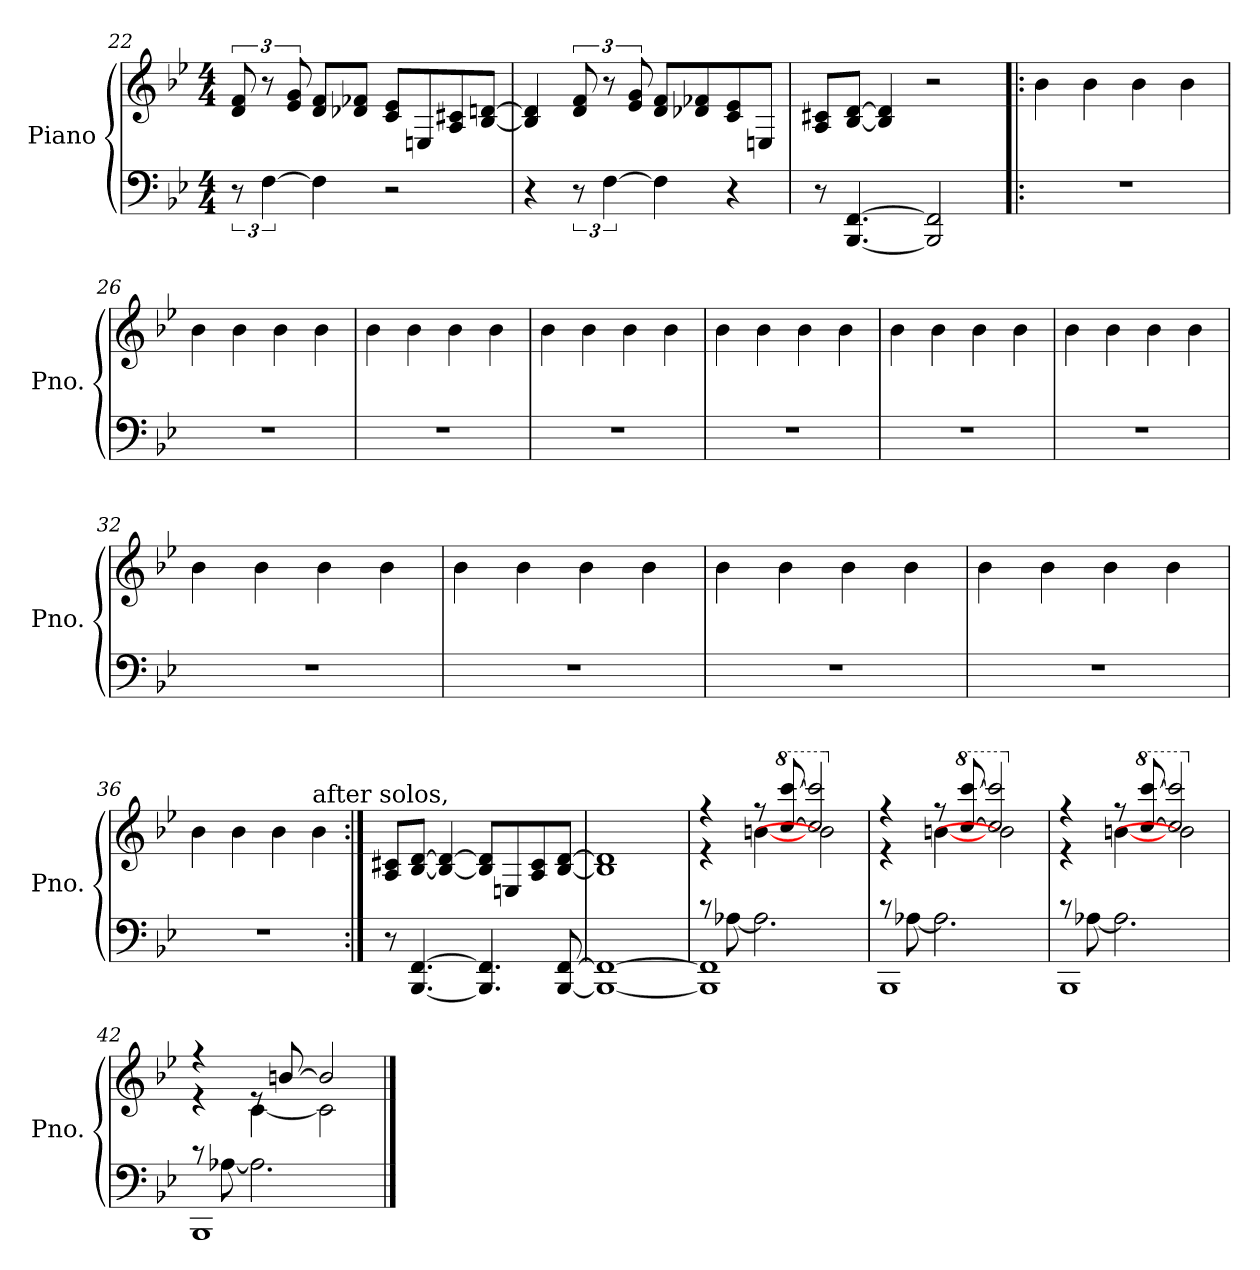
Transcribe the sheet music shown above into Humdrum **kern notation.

**kern	**kern
*part1	*part1
*staff2	*staff1
*I"Piano	*
*I'Pno.	*
*clefF4	*clefG2
*k[b-e-]	*k[b-e-]
*M4/4	*M4/4
=22	=22
12r	12d/ 12f/
[6F\	12r
.	12e-/ 12g/
4F\]	8d/ 8f/L
.	8d-X/ 8f-X/J
2r	8c/ 8e-/L
.	8En/
.	8A/ 8c#X/
.	[8B-/ [8dn/J
=23	=23
4r	4B-/] 4d/]
12r	12d/ 12f/
[6F\	12r
.	12e-/ 12g/
4F\]	8d/ 8f/L
.	8d-X/ 8f-X/
4r	8c/ 8e-/
.	8En/J
=24	=24
8r	8A/ 8c#X/L
[4.BBB-/ [4.FF/	[8B-/ [8d/J
.	4B-/] 4d/]
2BBB-/] 2FF/]	2r
!!LO:LB:g=z
=25!|:	=25!|:
1r	4b-
.	4b-
.	4b-
.	4b-
=26	=26
1r	4b-
.	4b-
.	4b-
.	4b-
=27	=27
1r	4b-
.	4b-
.	4b-
.	4b-
=28	=28
1r	4b-
.	4b-
.	4b-
.	4b-
!!LO:LB:g=z
=29	=29
1r	4b-
.	4b-
.	4b-
.	4b-
=30	=30
1r	4b-
.	4b-
.	4b-
.	4b-
=31	=31
1r	4b-
.	4b-
.	4b-
.	4b-
=32	=32
1r	4b-
.	4b-
.	4b-
.	4b-
!!LO:LB:g=z
=33	=33
1r	4b-
.	4b-
.	4b-
.	4b-
=34	=34
1r	4b-
.	4b-
.	4b-
.	4b-
=35	=35
1r	4b-
.	4b-
.	4b-
.	4b-
=36	=36
1r	4b-
.	4b-
.	4b-
!	!LO:TX:a:t=after solos,
.	4b-
!!LO:LB:g=z
=37:|!	=37:|!
8r	8A/ 8c#X/L
[4.BBB-/ [4.FF/	[8B-/ [8d/J
.	4B-/_ 4d/_
4.BBB-/] 4.FF/]	8B-/] 8d/]L
.	8En/
.	8A/ 8c#/
[8BBB-/ [8FF/	[8B-/ [8d/J
=38	=38
1BBB-_ 1FF_	1B-] 1d]
=39	=39
*^	*^
1BBB-] 1FF]	8rc	4rff	4r
.	[8A-X\	.	.
.	2.A-\]	8rff	[4bn\
*	*	*8va	*
.	.	[8ccc/ [8cccc/	.
.	.	2ccc/] 2cccc/]	2bb\]
=40	=40	=40	=40
*	*	*X8va	*
1BBB-	8rc	4rff	4r
.	[8A-X\	.	.
.	2.A-\]	8rff	[4bn\
*	*	*8va	*
.	.	[8ccc/ [8cccc/	.
.	.	2ccc/] 2cccc/]	2bb\]
=41	=41	=41	=41
*	*	*X8va	*
1BBB-	8rc	4rff	4r
.	[8A-X\	.	.
.	2.A-\]	8rff	[4bn\
*	*	*8va	*
.	.	[8ccc/ [8cccc/	.
.	.	2ccc/] 2cccc/]	2bb\]
=42	=42	=42	=42
*	*	*X8va	*
1BBB-	8rc	4re	4rff
.	[8A-X\	.	.
.	2.A-\]	8re	[4c\
.	.	[8bn/	.
.	.	2b/]	2c\]
*v	*v	*	*
*	*v	*v
==	==
*-	*-
